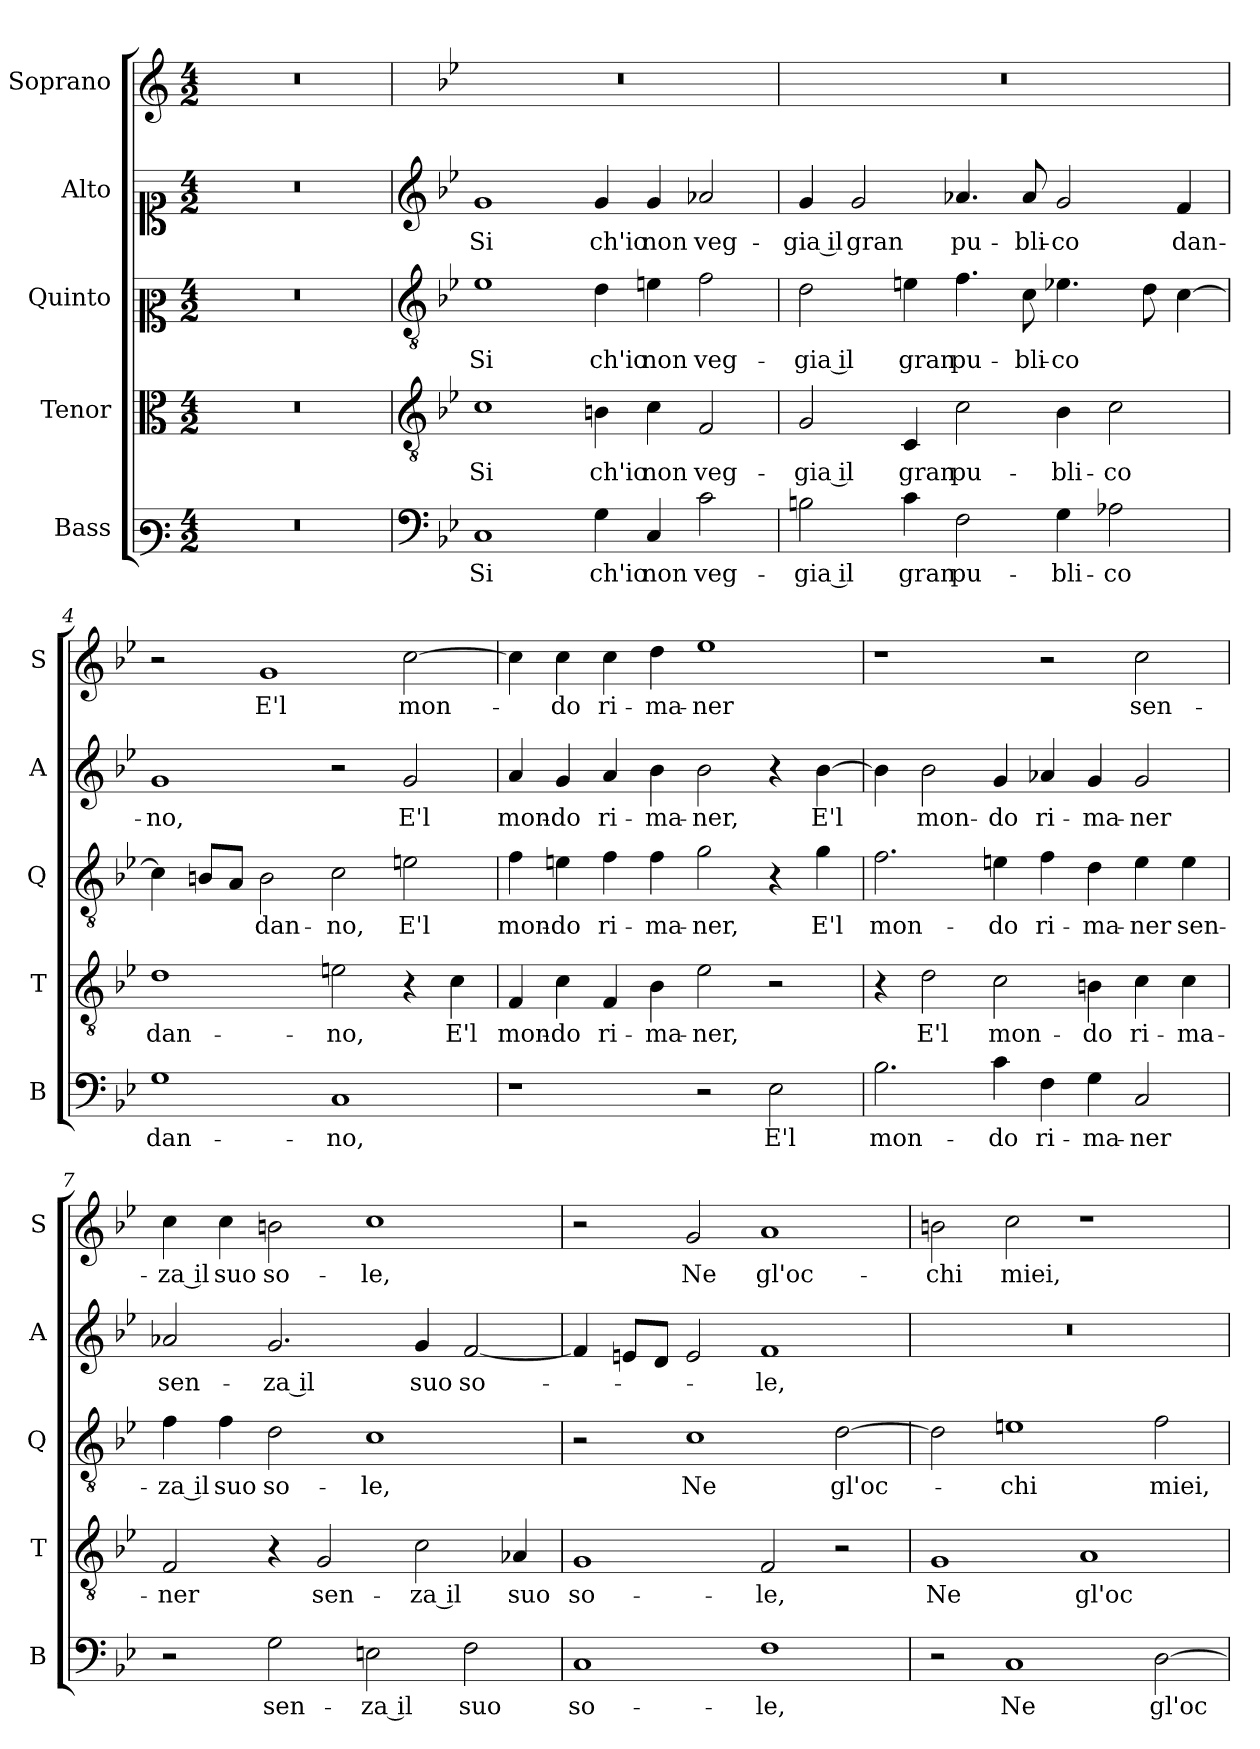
**kern	**text	**kern	**text	**kern	**text	**kern	**text	**kern	**text
*part5	*part5	*part4	*part4	*part3	*part3	*part2	*part2	*part1	*part1
*staff5	*staff5	*staff4	*staff4	*staff3	*staff3	*staff2	*staff2	*staff1	*staff1
*I"Bass	*	*I"Tenor	*	*I"Quinto	*	*I"Alto	*	*I"Soprano	*
*I'B	*	*I'T	*	*I'Q	*	*I'A	*	*I'S	*
*clefF3	*	*clefC3	*	*clefC2	*	*clefC1	*	*clefG2	*
*k[]	*	*k[]	*	*k[]	*	*k[]	*	*k[]	*
*C:	*	*C:	*	*C:	*	*C:	*	*C:	*
*M4/2	*	*M4/2	*	*M4/2	*	*M4/2	*	*M4/2	*
=1	=1	=1	=1	=1	=1	=1	=1	=1	=1
0r	.	0r	.	0r	.	0r	.	0r	.
=2	=2	=2	=2	=2	=2	=2	=2	=2	=2
*clefF4	*	*clefGv2	*	*clefGv2	*	*clefG2	*	*	*
*k[b-e-]	*	*k[b-e-]	*	*k[b-e-]	*	*k[b-e-]	*	*k[b-e-]	*
*B-:	*	*B-:	*	*B-:	*	*B-:	*	*B-:	*
!	!LO:LY:b	!	!LO:LY:b	!	!LO:LY:b	!	!LO:LY:b	!	!
1C	Si	1c	Si	1e-	Si	1g	Si	0r	.
!	!LO:LY:b	!	!LO:LY:b	!	!LO:LY:b	!	!LO:LY:b	!	!
4G\	ch'io	4Bn\	ch'io	4d\	ch'io	4g/	ch'io	.	.
!	!LO:LY:b	!	!LO:LY:b	!	!LO:LY:b	!	!LO:LY:b	!	!
4C/	non	4c\	non	4en\	non	4g/	non	.	.
!	!LO:LY:b	!	!LO:LY:b	!	!LO:LY:b	!	!LO:LY:b	!	!
2c\	veg-	2F/	veg-	2f\	veg-	2a-X/	veg-	.	.
=3	=3	=3	=3	=3	=3	=3	=3	=3	=3
!	!LO:LY:b	!	!LO:LY:b	!	!LO:LY:b	!	!LO:LY:b	!	!
2Bn\	-gia il	2G/	-gia il	2d\	-gia il	4g/	-gia il	0r	.
!	!	!	!	!	!	!	!LO:LY:b	!	!
.	.	.	.	.	.	2g/	gran	.	.
!	!LO:LY:b	!	!LO:LY:b	!	!LO:LY:b	!	!	!	!
4c\	gran	4C/	gran	4en\	gran	.	.	.	.
!	!LO:LY:b	!	!LO:LY:b	!	!LO:LY:b	!	!LO:LY:b	!	!
2F\	pu-	2c\	pu-	4.f\	pu-	4.a-X/	pu-	.	.
!	!	!	!	!	!LO:LY:b	!	!LO:LY:b	!	!
.	.	.	.	8c\	-bli-	8a-/	-bli-	.	.
!	!LO:LY:b	!	!LO:LY:b	!	!LO:LY:b	!	!LO:LY:b	!	!
4G\	-bli-	4B-\	-bli-	4.e-X\	-co	2g/	-co	.	.
!	!LO:LY:b	!	!LO:LY:b	!	!	!	!	!	!
2A-X\	-co	2c\	-co	.	.	.	.	.	.
.	.	.	.	8d\	.	.	.	.	.
!	!	!	!	!	!	!	!LO:LY:b	!	!
.	.	.	.	[4c\	.	4f/	dan-	.	.
=4	=4	=4	=4	=4	=4	=4	=4	=4	=4
!	!LO:LY:b	!	!LO:LY:b	!	!	!	!LO:LY:b	!	!
1G	dan-	1d	dan-	4c\]	.	1g	-no,	2r	.
.	.	.	.	8Bn/L	.	.	.	.	.
.	.	.	.	8A/J	.	.	.	.	.
!	!	!	!	!	!LO:LY:b	!	!	!	!LO:LY:b
.	.	.	.	2B\	dan-	.	.	1g	E'l
!	!LO:LY:b	!	!LO:LY:b	!	!LO:LY:b	!	!	!	!
1C	-no,	2en\	-no,	2c\	-no,	2r	.	.	.
!	!	!	!	!	!LO:LY:b	!	!LO:LY:b	!	!LO:LY:b
.	.	4r	.	2en\	E'l	2g/	E'l	[2cc\	mon-
!	!	!	!LO:LY:b	!	!	!	!	!	!
.	.	4c\	E'l	.	.	.	.	.	.
!!LO:LB:g=z
=5	=5	=5	=5	=5	=5	=5	=5	=5	=5
!	!	!	!LO:LY:b	!	!LO:LY:b	!	!LO:LY:b	!	!
1r	.	4F/	mon-	4f\	mon-	4a/	mon-	4cc\]	.
!	!	!	!LO:LY:b	!	!LO:LY:b	!	!LO:LY:b	!	!LO:LY:b
.	.	4c\	-do	4en\	-do	4g/	-do	4cc\	-do
!	!	!	!LO:LY:b	!	!LO:LY:b	!	!LO:LY:b	!	!LO:LY:b
.	.	4F/	ri-	4f\	ri-	4a/	ri-	4cc\	ri-
!	!	!	!LO:LY:b	!	!LO:LY:b	!	!LO:LY:b	!	!LO:LY:b
.	.	4B-\	-ma-	4f\	-ma-	4b-\	-ma-	4dd\	-ma-
!	!	!	!LO:LY:b	!	!LO:LY:b	!	!LO:LY:b	!	!LO:LY:b
2r	.	2e-\	-ner,	2g\	-ner,	2b-\	-ner,	1ee-	-ner
!	!LO:LY:b	!	!	!	!	!	!	!	!
2E-\	E'l	2r	.	4r	.	4r	.	.	.
!	!	!	!	!	!LO:LY:b	!	!LO:LY:b	!	!
.	.	.	.	4g\	E'l	[4b-\	E'l	.	.
=6	=6	=6	=6	=6	=6	=6	=6	=6	=6
!	!LO:LY:b	!	!	!	!LO:LY:b	!	!	!	!
2.B-\	mon-	4r	.	2.f\	mon-	4b-\]	.	1r	.
!	!	!	!LO:LY:b	!	!	!	!LO:LY:b	!	!
.	.	2d\	E'l	.	.	2b-\	mon-	.	.
!	!LO:LY:b	!	!LO:LY:b	!	!LO:LY:b	!	!LO:LY:b	!	!
4c\	-do	2c\	mon-	4en\	-do	4g/	-do	.	.
!	!LO:LY:b	!	!	!	!LO:LY:b	!	!LO:LY:b	!	!
4F\	ri-	.	.	4f\	ri-	4a-X/	ri-	2r	.
!	!LO:LY:b	!	!LO:LY:b	!	!LO:LY:b	!	!LO:LY:b	!	!
4G\	-ma-	4Bn\	-do	4d\	-ma-	4g/	-ma-	.	.
!	!LO:LY:b	!	!LO:LY:b	!	!LO:LY:b	!	!LO:LY:b	!	!LO:LY:b
2C/	-ner	4c\	ri-	4e\	-ner	2g/	-ner	2cc\	sen-
!	!	!	!LO:LY:b	!	!LO:LY:b	!	!	!	!
.	.	4c\	-ma-	4e\	sen-	.	.	.	.
=7	=7	=7	=7	=7	=7	=7	=7	=7	=7
!	!	!	!LO:LY:b	!	!LO:LY:b	!	!LO:LY:b	!	!LO:LY:b
2r	.	2F/	-ner	4f\	-za il	2a-X/	sen-	4cc\	-za il
!	!	!	!	!	!LO:LY:b	!	!	!	!LO:LY:b
.	.	.	.	4f\	suo	.	.	4cc\	suo
!	!LO:LY:b	!	!	!	!LO:LY:b	!	!LO:LY:b	!	!LO:LY:b
2G\	sen-	4r	.	2d\	so-	2.g/	-za il	2bn\	so-
!	!	!	!LO:LY:b	!	!	!	!	!	!
.	.	2G/	sen-	.	.	.	.	.	.
!	!LO:LY:b	!	!	!	!LO:LY:b	!	!	!	!LO:LY:b
2En\	-za il	.	.	1c	-le,	.	.	1cc	-le,
!	!	!	!LO:LY:b	!	!	!	!LO:LY:b	!	!
.	.	2c\	-za il	.	.	4g/	suo	.	.
!	!LO:LY:b	!	!	!	!	!	!LO:LY:b	!	!
2F\	suo	.	.	.	.	[2f/	so-	.	.
!	!	!	!LO:LY:b	!	!	!	!	!	!
.	.	4A-X/	suo	.	.	.	.	.	.
!!LO:PB:g=z
=8	=8	=8	=8	=8	=8	=8	=8	=8	=8
!	!LO:LY:b	!	!LO:LY:b	!	!	!	!	!	!
1C	so-	1G	so-	2r	.	4f/]	.	2r	.
.	.	.	.	.	.	8en/L	.	.	.
.	.	.	.	.	.	8d/J	.	.	.
!	!	!	!	!	!LO:LY:b	!	!	!	!LO:LY:b
.	.	.	.	1c	Ne	2e/	.	2g/	Ne
!	!LO:LY:b	!	!LO:LY:b	!	!	!	!LO:LY:b	!	!LO:LY:b
1F	-le,	2F/	-le,	.	.	1f	-le,	1a	gl'oc-
!	!	!	!	!	!LO:LY:b	!	!	!	!
.	.	2r	.	[2d\	gl'oc-	.	.	.	.
=9	=9	=9	=9	=9	=9	=9	=9	=9	=9
!	!	!	!LO:LY:b	!	!	!	!	!	!LO:LY:b
2r	.	1G	Ne	2d\]	.	0r	.	2bn\	-chi
!	!LO:LY:b	!	!	!	!LO:LY:b	!	!	!	!LO:LY:b
1C	Ne	.	.	1en	-chi	.	.	2cc\	miei,
!	!	!	!LO:LY:b	!	!	!	!	!	!
.	.	1A	gl'oc-	.	.	.	.	1r	.
!	!LO:LY:b	!	!	!	!LO:LY:b	!	!	!	!
[2D\	gl'oc-	.	.	2f\	miei,	.	.	.	.
=	=	=	=	=	=	=	=	=	=
*-	*-	*-	*-	*-	*-	*-	*-	*-	*-
